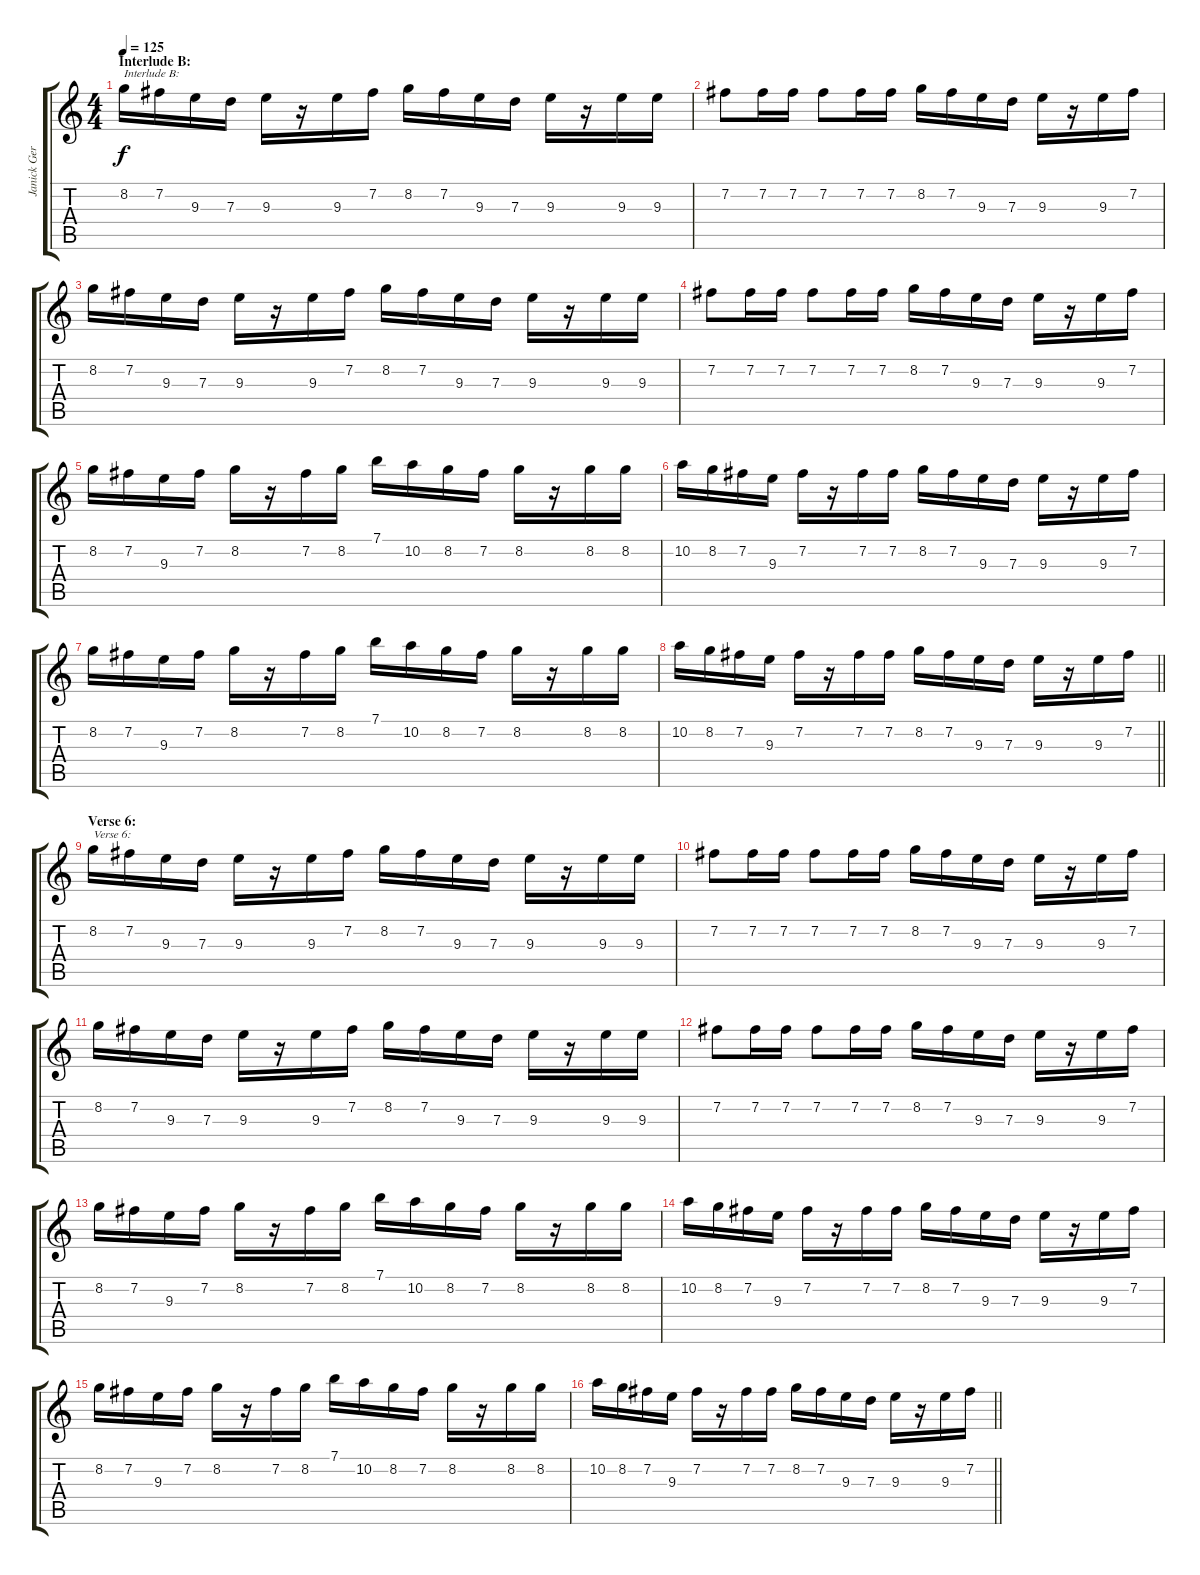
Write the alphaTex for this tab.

\track ("Janick Gers" "Janick Ger") {instrument distortionguitar}
\staff {score tabs}
\tuning (E4 B3 G3 D3 A2 E2) {hide}
\ts (4 4)
\section ("" "Interlude B:")
\tempo 125
\clef g2
\ks c
8.2.16{txt "Interlude B:" dy f} 7.2.16 9.3.16 7.3.16 9.3.16 r.16 9.3.16 7.2.16 8.2.16 7.2.16 9.3.16 7.3.16 9.3.16 r.16 9.3.16 9.3.16 |
7.2.8 7.2.16 7.2.16 7.2.8 7.2.16 7.2.16 8.2.16 7.2.16 9.3.16 7.3.16 9.3.16 r.16 9.3.16 7.2.16 |
8.2.16 7.2.16 9.3.16 7.3.16 9.3.16 r.16 9.3.16 7.2.16 8.2.16 7.2.16 9.3.16 7.3.16 9.3.16 r.16 9.3.16 9.3.16 |
7.2.8 7.2.16 7.2.16 7.2.8 7.2.16 7.2.16 8.2.16 7.2.16 9.3.16 7.3.16 9.3.16 r.16 9.3.16 7.2.16 |
8.2.16 7.2.16 9.3.16 7.2.16 8.2.16 r.16 7.2.16 8.2.16 7.1.16 10.2.16 8.2.16 7.2.16 8.2.16 r.16 8.2.16 8.2.16 |
10.2.16 8.2.16 7.2.16 9.3.16 7.2.16 r.16 7.2.16 7.2.16 8.2.16 7.2.16 9.3.16 7.3.16 9.3.16 r.16 9.3.16 7.2.16 |
8.2.16 7.2.16 9.3.16 7.2.16 8.2.16 r.16 7.2.16 8.2.16 7.1.16 10.2.16 8.2.16 7.2.16 8.2.16 r.16 8.2.16 8.2.16 |
\barLineRight lightlight
10.2.16 8.2.16 7.2.16 9.3.16 7.2.16 r.16 7.2.16 7.2.16 8.2.16 7.2.16 9.3.16 7.3.16 9.3.16 r.16 9.3.16 7.2.16 |
\section ("" "Verse 6:")
8.2.16{txt "Verse 6:"} 7.2.16 9.3.16 7.3.16 9.3.16 r.16 9.3.16 7.2.16 8.2.16 7.2.16 9.3.16 7.3.16 9.3.16 r.16 9.3.16 9.3.16 |
7.2.8 7.2.16 7.2.16 7.2.8 7.2.16 7.2.16 8.2.16 7.2.16 9.3.16 7.3.16 9.3.16 r.16 9.3.16 7.2.16 |
8.2.16 7.2.16 9.3.16 7.3.16 9.3.16 r.16 9.3.16 7.2.16 8.2.16 7.2.16 9.3.16 7.3.16 9.3.16 r.16 9.3.16 9.3.16 |
7.2.8 7.2.16 7.2.16 7.2.8 7.2.16 7.2.16 8.2.16 7.2.16 9.3.16 7.3.16 9.3.16 r.16 9.3.16 7.2.16 |
8.2.16 7.2.16 9.3.16 7.2.16 8.2.16 r.16 7.2.16 8.2.16 7.1.16 10.2.16 8.2.16 7.2.16 8.2.16 r.16 8.2.16 8.2.16 |
10.2.16 8.2.16 7.2.16 9.3.16 7.2.16 r.16 7.2.16 7.2.16 8.2.16 7.2.16 9.3.16 7.3.16 9.3.16 r.16 9.3.16 7.2.16 |
8.2.16 7.2.16 9.3.16 7.2.16 8.2.16 r.16 7.2.16 8.2.16 7.1.16 10.2.16 8.2.16 7.2.16 8.2.16 r.16 8.2.16 8.2.16 |
\barLineRight lightlight
10.2.16 8.2.16 7.2.16 9.3.16 7.2.16 r.16 7.2.16 7.2.16 8.2.16 7.2.16 9.3.16 7.3.16 9.3.16 r.16 9.3.16 7.2.16
